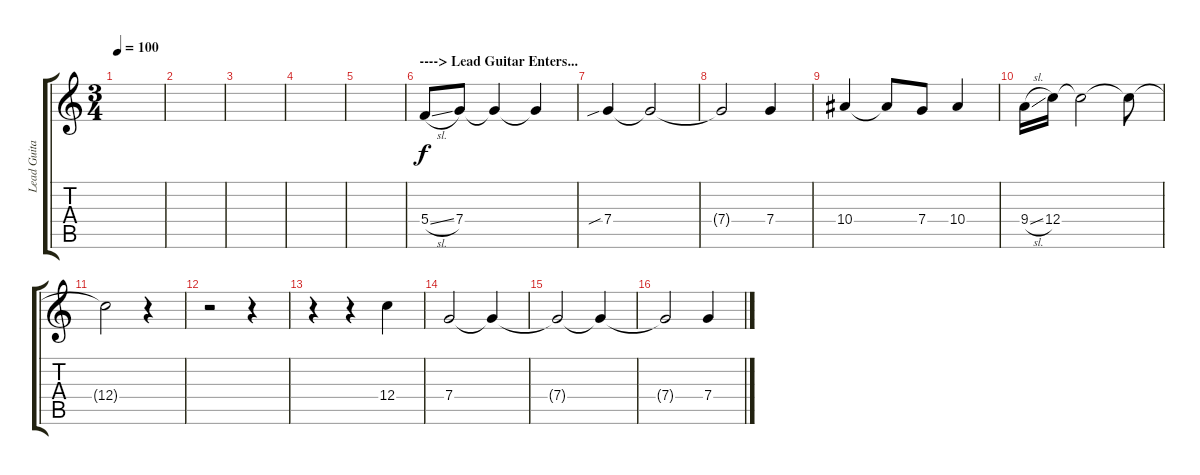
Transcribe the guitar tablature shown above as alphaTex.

\track ("Lead Guitar" "Lead Guita") {instrument distortionguitar}
\staff {score tabs}
\tuning (D4 A3 F3 C3 G2 D2) {hide}
\ts (3 4)
\tempo 100
\clef g2
\ks c
|
|
|
|
|
\section ("" "----> Lead Guitar Enters...")
5.4{sl}.8{volume 13} 7.4.8 7.4{t}.4 7.4{t}.4 |
7.4{sib}.4 7.4{t}.2 |
7.4{t}.2 7.4.4 |
10.4.4 10.4{t}.8 7.4.8 10.4.4 |
9.4{sl}.16 12.4.16 12.4{t}.2 12.4{t}.8 |
12.4{t}.2 r.4 |
r.2 r.4 |
r.4 r.4 12.4.4 |
7.4.2 7.4{t}.4 |
7.4{t}.2 7.4{t}.4 |
7.4{t}.2 7.4.4
